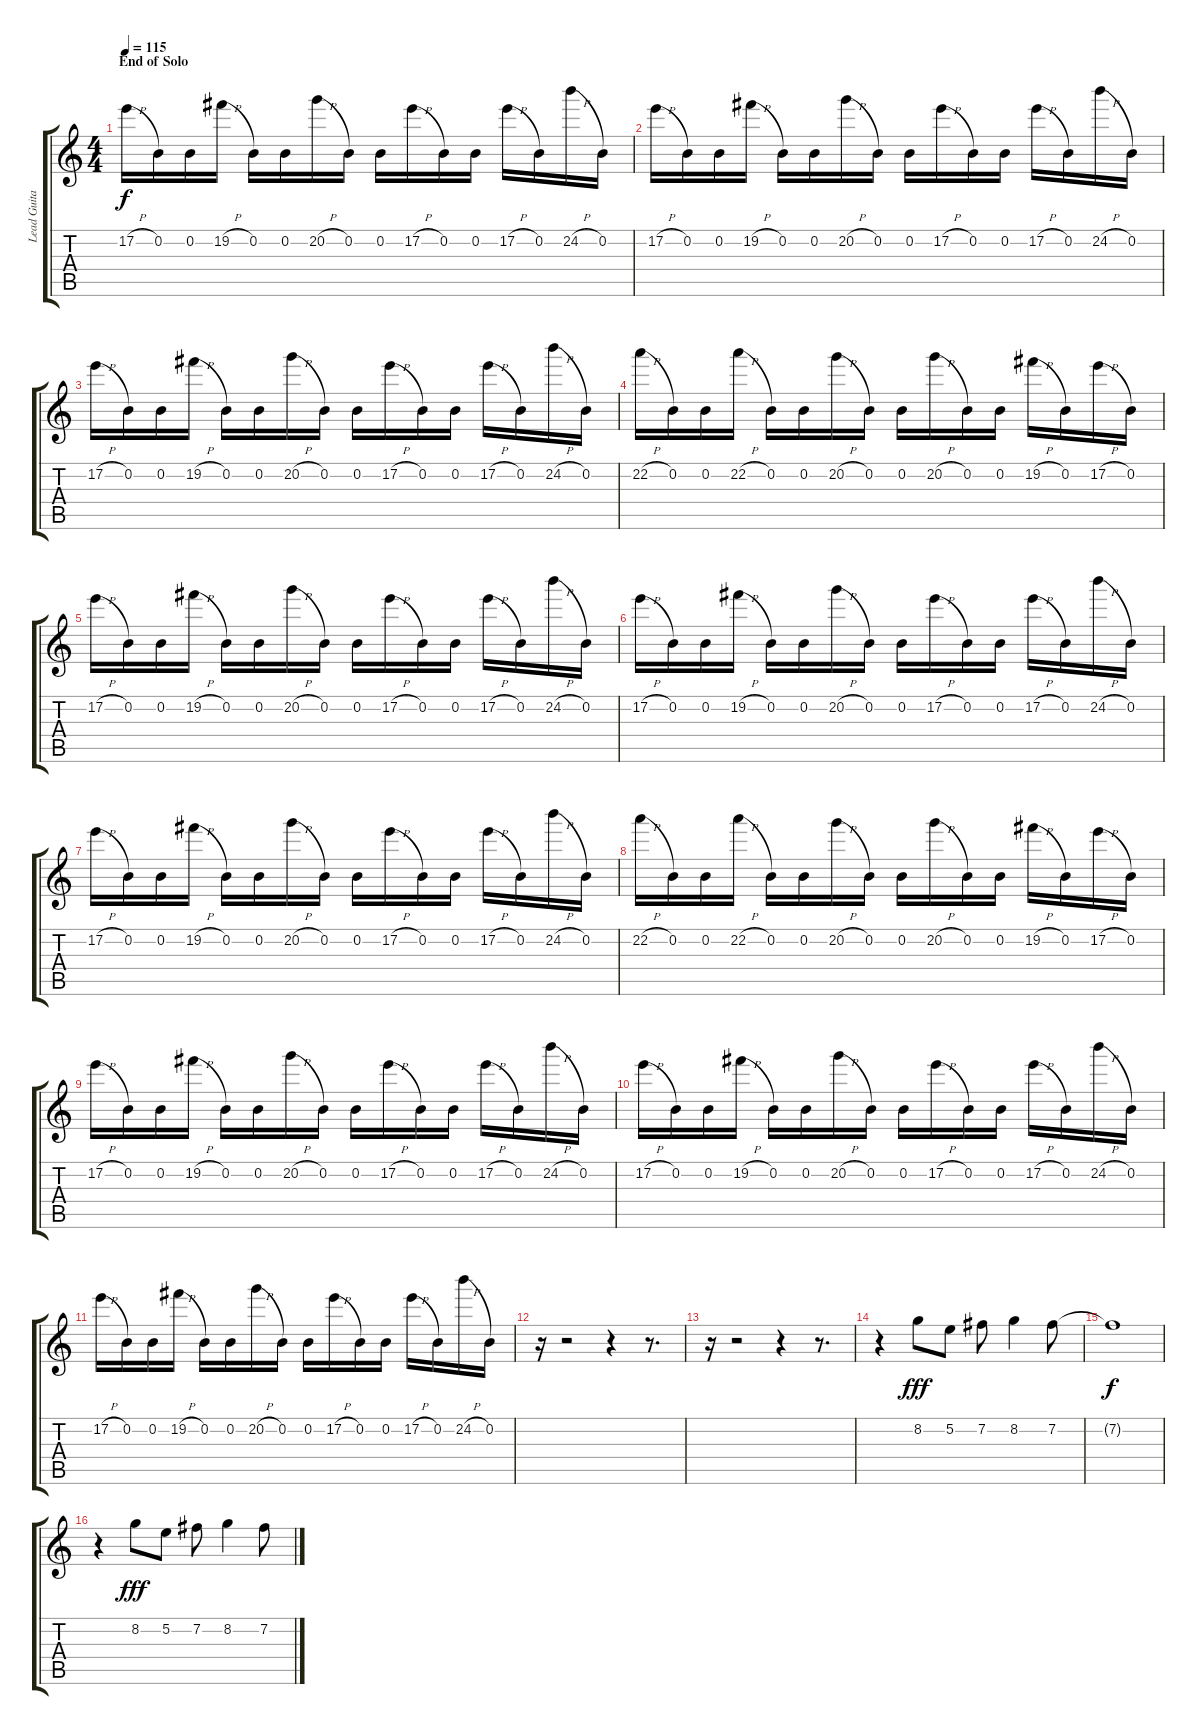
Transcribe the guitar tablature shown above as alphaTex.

\track ("Lead Guitar" "Lead Guita") {instrument distortionguitar}
\staff {score tabs}
\tuning (E4 B3 G3 D3 A2 D2) {hide}
\ts (4 4)
\section ("" "End of Solo")
\tempo 115
\clef g2
\ks c
17.2{h}.16{dy f} 0.2.16 0.2.16 19.2{h}.16 0.2.16 0.2.16 20.2{h}.16 0.2.16 0.2.16 17.2{h}.16 0.2.16 0.2.16 17.2{h}.16 0.2.16 24.2{h}.16 0.2.16 |
17.2{h}.16 0.2.16 0.2.16 19.2{h}.16 0.2.16 0.2.16 20.2{h}.16 0.2.16 0.2.16 17.2{h}.16 0.2.16 0.2.16 17.2{h}.16 0.2.16 24.2{h}.16 0.2.16 |
17.2{h}.16 0.2.16 0.2.16 19.2{h}.16 0.2.16 0.2.16 20.2{h}.16 0.2.16 0.2.16 17.2{h}.16 0.2.16 0.2.16 17.2{h}.16 0.2.16 24.2{h}.16 0.2.16 |
22.2{h}.16 0.2.16 0.2.16 22.2{h}.16 0.2.16 0.2.16 20.2{h}.16 0.2.16 0.2.16 20.2{h}.16 0.2.16 0.2.16 19.2{h}.16 0.2.16 17.2{h}.16 0.2.16 |
17.2{h}.16 0.2.16 0.2.16 19.2{h}.16 0.2.16 0.2.16 20.2{h}.16 0.2.16 0.2.16 17.2{h}.16 0.2.16 0.2.16 17.2{h}.16 0.2.16 24.2{h}.16 0.2.16 |
17.2{h}.16 0.2.16 0.2.16 19.2{h}.16 0.2.16 0.2.16 20.2{h}.16 0.2.16 0.2.16 17.2{h}.16 0.2.16 0.2.16 17.2{h}.16 0.2.16 24.2{h}.16 0.2.16 |
17.2{h}.16 0.2.16 0.2.16 19.2{h}.16 0.2.16 0.2.16 20.2{h}.16 0.2.16 0.2.16 17.2{h}.16 0.2.16 0.2.16 17.2{h}.16 0.2.16 24.2{h}.16 0.2.16 |
22.2{h}.16 0.2.16 0.2.16 22.2{h}.16 0.2.16 0.2.16 20.2{h}.16 0.2.16 0.2.16 20.2{h}.16 0.2.16 0.2.16 19.2{h}.16 0.2.16 17.2{h}.16 0.2.16 |
17.2{h}.16 0.2.16 0.2.16 19.2{h}.16 0.2.16 0.2.16 20.2{h}.16 0.2.16 0.2.16 17.2{h}.16 0.2.16 0.2.16 17.2{h}.16 0.2.16 24.2{h}.16 0.2.16 |
17.2{h}.16 0.2.16 0.2.16 19.2{h}.16 0.2.16 0.2.16 20.2{h}.16 0.2.16 0.2.16 17.2{h}.16 0.2.16 0.2.16 17.2{h}.16 0.2.16 24.2{h}.16 0.2.16 |
17.2{h}.16 0.2.16 0.2.16 19.2{h}.16 0.2.16 0.2.16 20.2{h}.16 0.2.16 0.2.16 17.2{h}.16 0.2.16 0.2.16 17.2{h}.16 0.2.16 24.2{h}.16 0.2.16 |
r.16 r.2 r.4 r.8{d} |
r.16 r.2 r.4 r.8{d} |
r.4 8.2.8{dy fff} 5.2.8 7.2.8 8.2.4 7.2.8 |
7.2{t}.1{dy f} |
r.4 8.2.8{dy fff} 5.2.8 7.2.8 8.2.4 7.2.8
